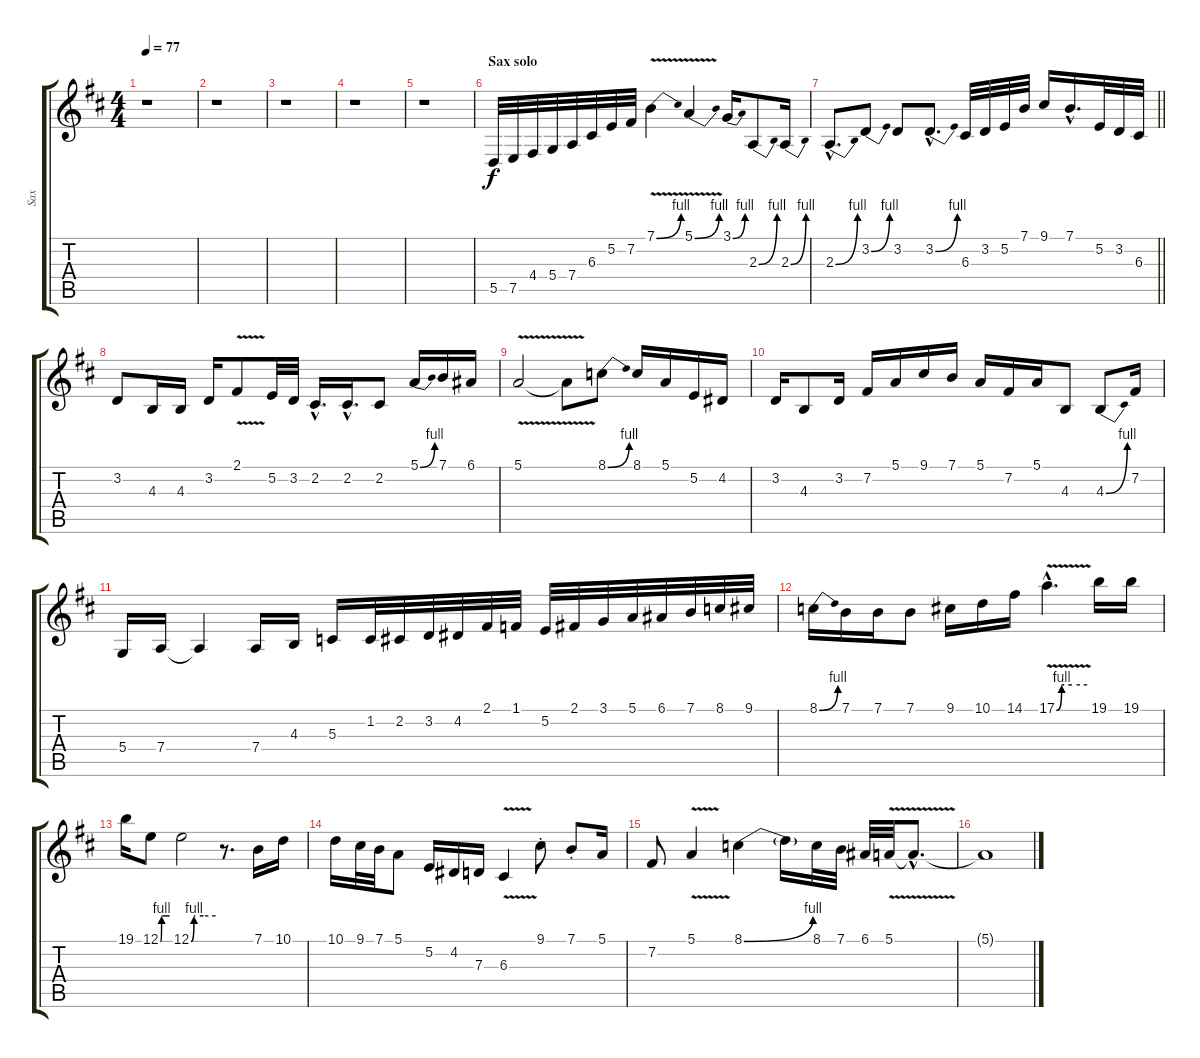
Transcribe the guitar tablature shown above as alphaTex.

\track ("Sax" "Sax") {instrument altosax}
\staff {score tabs}
\tuning (E4 B3 G3 D3 A2 E2) {hide}
\ts (4 4)
\tempo 77
\clef g2
\ks d
r.1{dy f} |
r.1 |
r.1 |
r.1 |
r.1 |
\section ("" "Sax solo")
5.5.32 7.5.32 4.4.32 5.4.32 7.4.32 6.3.32 5.2.32 7.2.32 7.1{be (bend 0 0 60 4) v}.4 5.1{be (bend 0 0 60 4) v}.4 3.1{be (bend 0 0 60 4)}.16 2.3{be (bend 0 0 60 4)}.8 2.3{be (bend 0 0 60 4)}.16 |
\barLineRight lightlight
2.3{be (bend 0 0 60 4) hac}.8{d} 3.2{be (bend 0 0 60 4)}.8 3.2.8 3.2{be (bend 0 0 60 4) hac}.8{d} 6.3.32 3.2.32 5.2.32 7.1.32 9.1.16 7.1{hac}.16{d} 5.2.32 3.2.32 6.3.32 |
3.2.8 4.3.16 4.3.16 3.2.16 2.1{v}.8 5.2.32 3.2.32 2.2{hac}.16{d} 2.2{hac}.16{d} 2.2.8 5.1{be (bend 0 0 60 4)}.16 7.1.16 6.1.16 |
5.1{v}.2 5.1{t}.8 8.1{be (bend 0 0 60 4)}.8 8.1.16 5.1.16 5.2.16 4.2.16 |
3.2.16 4.3.8 3.2.16 7.2.16 5.1.16 9.1.16 7.1.16 5.1.16 7.2.16 5.1.16 4.3.8 4.3{be (bend 0 0 60 4)}.8 7.2.16 |
5.4.16 7.4.16 7.4{t}.4 7.4.16 4.3.16 5.3.16 1.2.32 2.2.32 3.2.32 4.2.32 2.1.32 1.1.32 5.2.32 2.1.32 3.1.32 5.1.32 6.1.32 7.1.32 8.1.32 9.1.32 |
8.1{be (bend 0 0 60 4)}.16 7.1.16 7.1.16 7.1.8 9.1.16 10.1.16 14.1.16 17.1{be (custom 0 0 10 4 15 4 30 4 60 4) v hac}.4{d} 19.1.16 19.1.16 |
19.1.16 12.1{be (custom 0 0 8 4 10 4 15 4 30 4 60 4)}.8 12.1{be (custom 0 0 7 4 10 4 30 4 60 4)}.2 r.8{d} 7.1.16 10.1.16 |
10.1.16 9.1.32 7.1.32 5.1.8 5.2.16 4.2.16 7.3.16 6.3{v}.4 9.1{st}.8 7.1{st}.8 5.1.16 |
7.2.8 5.1{v}.4 8.1{be (bend 0 0 60 4)}.4 8.1{t}.16 8.1.32 7.1.32 6.1.32 5.1{v}.32 5.1{hac t}.8{d} |
5.1{t}.1{volume 0}
